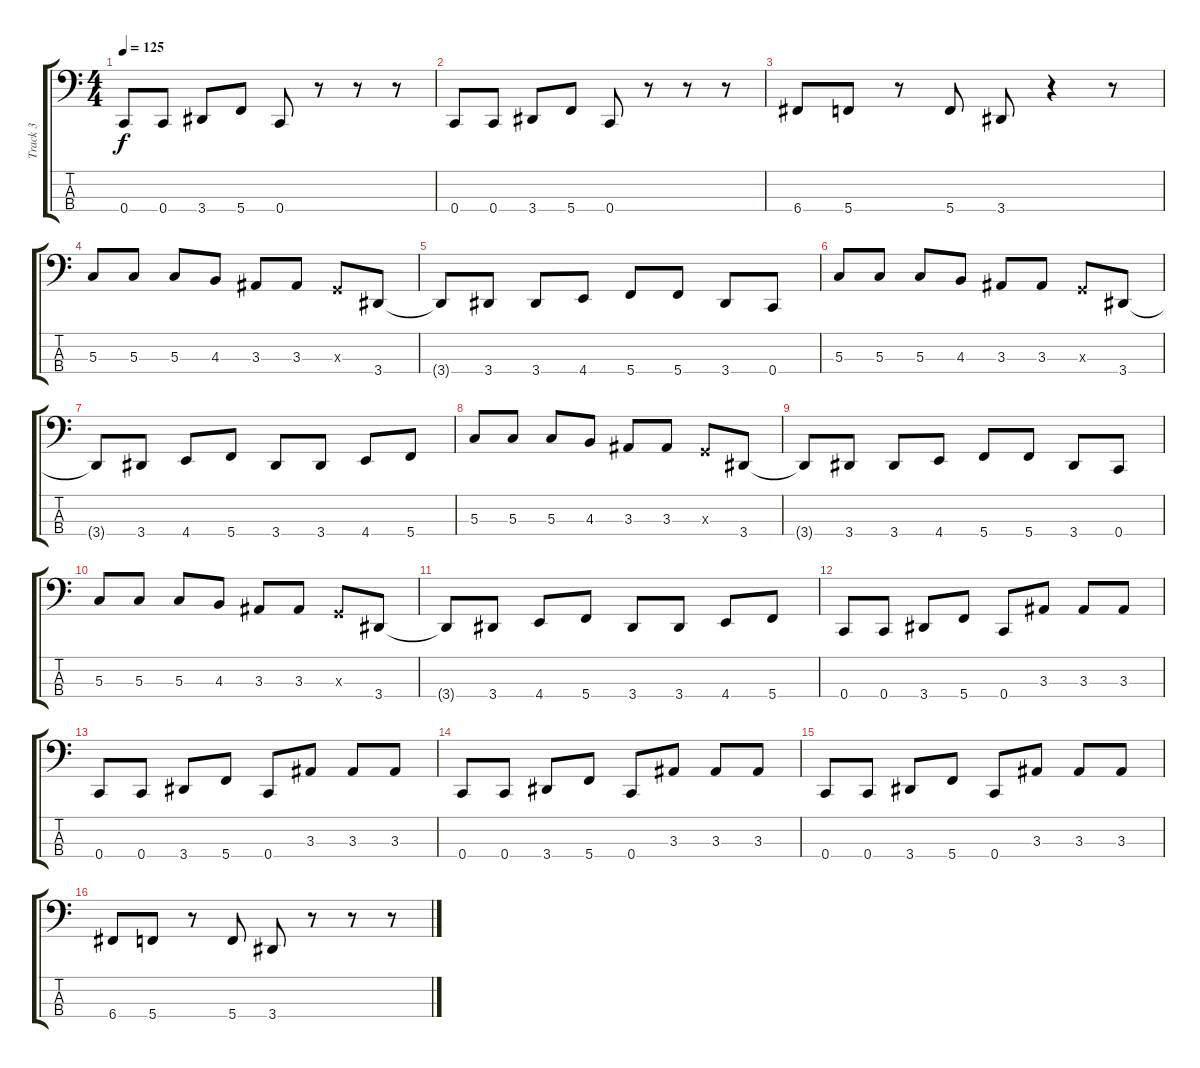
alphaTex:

\track ("Track 3" "Track 3") {instrument electricbassfinger}
\staff {score tabs}
\tuning (F2 C2 G1 C1) {hide}
\ts (4 4)
\tempo 125
\clef f4
\ks c
0.4.8{dy f} 0.4.8 3.4.8 5.4.8 0.4.8 r.8 r.8 r.8 |
0.4.8 0.4.8 3.4.8 5.4.8 0.4.8 r.8 r.8 r.8 |
6.4.8 5.4.8 r.8 5.4.8 3.4.8 r.4 r.8 |
5.3.8 5.3.8 5.3.8 4.3.8 3.3.8 3.3.8 0.3{x}.8 3.4.8 |
3.4{t}.8 3.4.8 3.4.8 4.4.8 5.4.8 5.4.8 3.4.8 0.4.8 |
5.3.8 5.3.8 5.3.8 4.3.8 3.3.8 3.3.8 0.3{x}.8 3.4.8 |
3.4{t}.8 3.4.8 4.4.8 5.4.8 3.4.8 3.4.8 4.4.8 5.4.8 |
5.3.8 5.3.8 5.3.8 4.3.8 3.3.8 3.3.8 0.3{x}.8 3.4.8 |
3.4{t}.8 3.4.8 3.4.8 4.4.8 5.4.8 5.4.8 3.4.8 0.4.8 |
5.3.8 5.3.8 5.3.8 4.3.8 3.3.8 3.3.8 0.3{x}.8 3.4.8 |
3.4{t}.8 3.4.8 4.4.8 5.4.8 3.4.8 3.4.8 4.4.8 5.4.8 |
0.4.8 0.4.8 3.4.8 5.4.8 0.4.8 3.3.8 3.3.8 3.3.8 |
0.4.8 0.4.8 3.4.8 5.4.8 0.4.8 3.3.8 3.3.8 3.3.8 |
0.4.8 0.4.8 3.4.8 5.4.8 0.4.8 3.3.8 3.3.8 3.3.8 |
0.4.8 0.4.8 3.4.8 5.4.8 0.4.8 3.3.8 3.3.8 3.3.8 |
6.4.8 5.4.8 r.8 5.4.8 3.4.8 r.8 r.8 r.8
